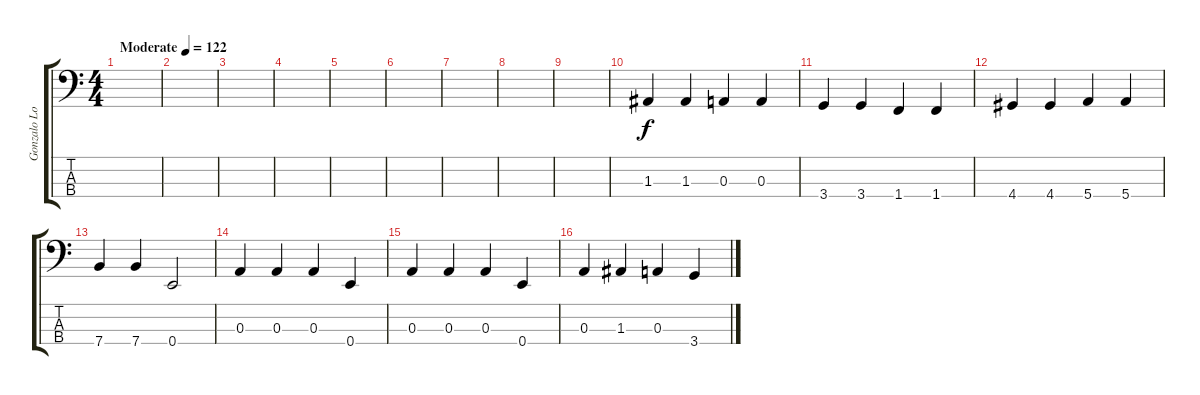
\track ("Gonzalo Lopez" "Gonzalo Lo") {instrument electricbassfinger}
\staff {score tabs}
\tuning (G2 D2 A1 E1) {hide}
\ts (4 4)
\tempo (122 "Moderate")
\clef f4
\ks c
|
|
|
|
|
|
|
|
|
1.3.4 1.3.4 0.3.4 0.3.4 |
3.4.4 3.4.4 1.4.4 1.4.4 |
4.4.4 4.4.4 5.4.4 5.4.4 |
7.4.4 7.4.4 0.4.2 |
0.3.4 0.3.4 0.3.4 0.4.4 |
0.3.4 0.3.4 0.3.4 0.4.4 |
0.3.4 1.3.4 0.3.4 3.4.4
